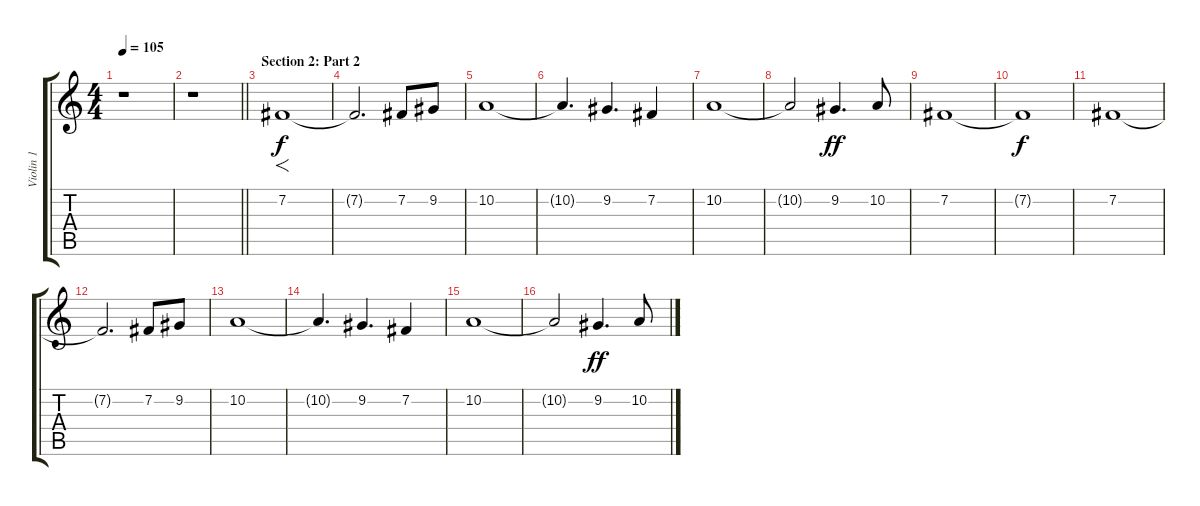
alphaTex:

\track ("Violin 1" "Violin 1") {instrument stringensemble1}
\staff {score tabs}
\tuning (E4 B3 G3 D3 A2 E2) {hide}
\ts (4 4)
\tempo 105
\clef g2
\ks c
r.1{dy f} |
\barLineRight lightlight
r.1 |
\section ("" "Section 2: Part 2")
7.2.1{f} |
7.2{t}.2{d} 7.2.8 9.2.8 |
10.2.1 |
10.2{t}.4{d} 9.2.4{d} 7.2.4 |
10.2.1 |
10.2{t}.2 9.2.4{d dy ff} 10.2.8 |
7.2.1 |
7.2{t}.1{dy f} |
7.2.1 |
7.2{t}.2{d} 7.2.8 9.2.8 |
10.2.1 |
10.2{t}.4{d} 9.2.4{d} 7.2.4 |
10.2.1 |
10.2{t}.2{volume 0} 9.2.4{d dy ff} 10.2.8
